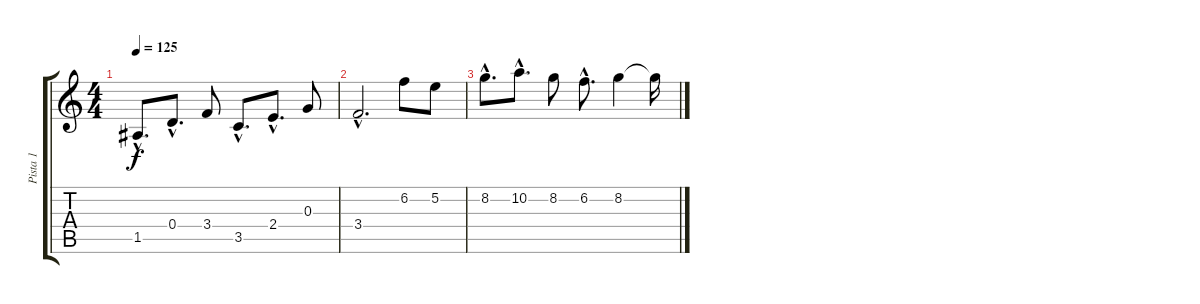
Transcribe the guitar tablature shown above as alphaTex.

\track ("Pista 1" "Pista 1") {instrument overdrivenguitar}
\staff {score tabs}
\tuning (E4 B3 G3 D3 A2 E2) {hide}
\ts (4 4)
\tempo 125
\clef g2
\ks c
1.5{hac}.8{d dy f} 0.4{hac}.8{d} 3.4.8 3.5{hac}.8{d} 2.4{hac}.8{d} 0.3.8 |
3.4{hac}.2{d} 6.2.8 5.2.8 |
8.2{hac}.8{d} 10.2{hac}.8{d} 8.2.8 6.2{hac}.8{d} 8.2.4 8.2{t}.16
